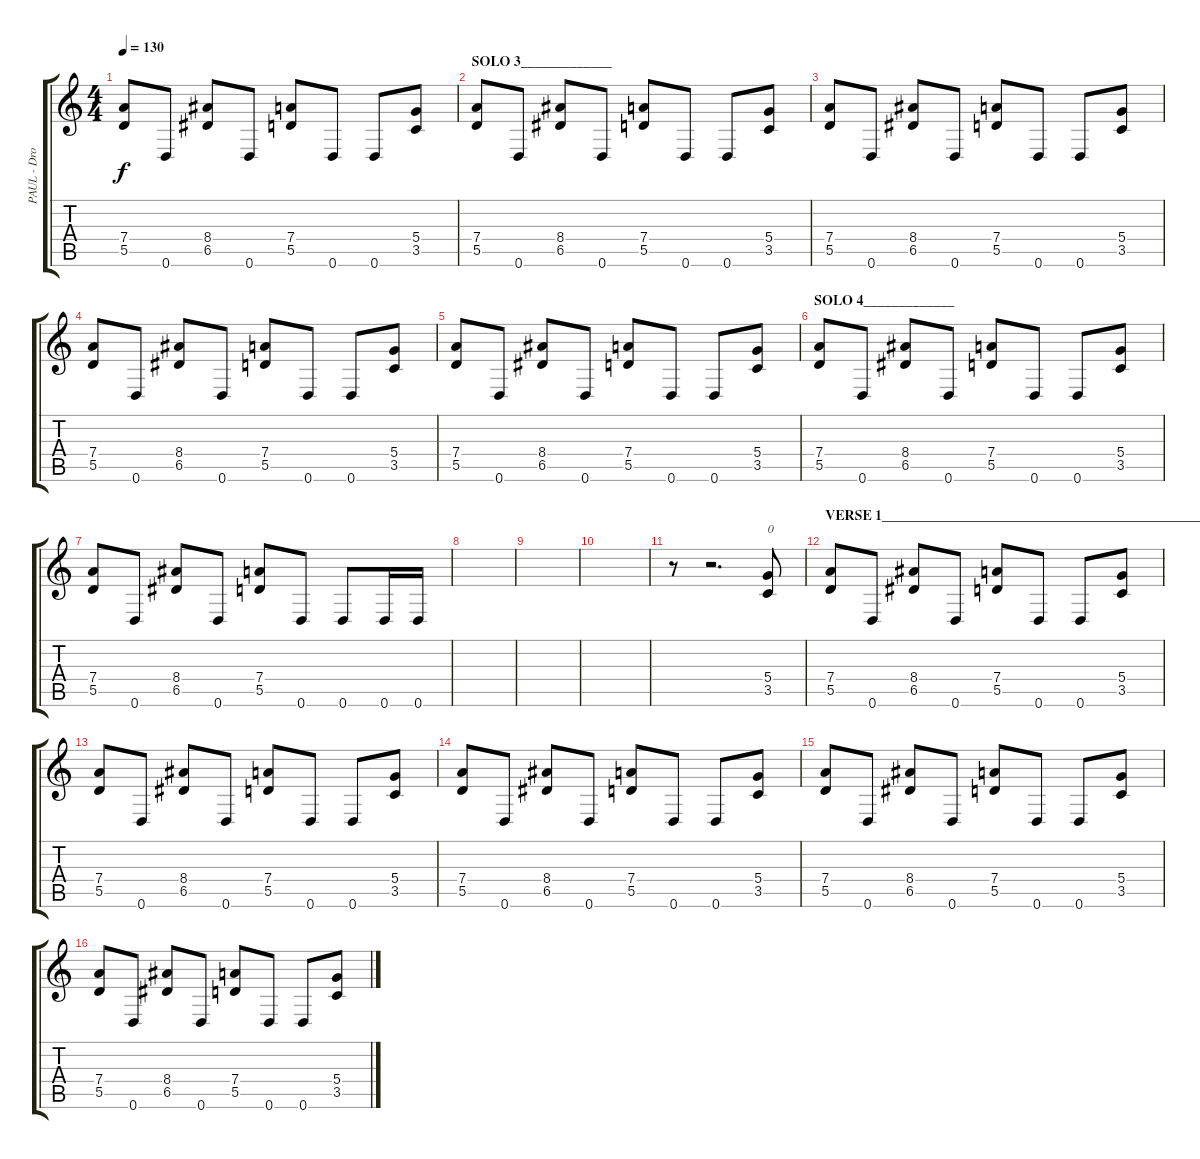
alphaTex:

\track ("PAUL - Dropped D" "PAUL - Dro") {instrument distortionguitar}
\staff {score tabs}
\tuning (E4 B3 G3 D3 A2 D2) {hide}
\ts (4 4)
\tempo 130
\clef g2
\ks c
(7.4 5.5).8{dy f} 0.6.8 (8.4 6.5).8 0.6.8 (7.4 5.5).8 0.6.8 0.6.8 (5.4 3.5).8 |
\section ("" "SOLO 3_____________")
(7.4 5.5).8 0.6.8 (8.4 6.5).8 0.6.8 (7.4 5.5).8 0.6.8 0.6.8 (5.4 3.5).8 |
(7.4 5.5).8 0.6.8 (8.4 6.5).8 0.6.8 (7.4 5.5).8 0.6.8 0.6.8 (5.4 3.5).8 |
(7.4 5.5).8 0.6.8 (8.4 6.5).8 0.6.8 (7.4 5.5).8 0.6.8 0.6.8 (5.4 3.5).8 |
(7.4 5.5).8 0.6.8 (8.4 6.5).8 0.6.8 (7.4 5.5).8 0.6.8 0.6.8 (5.4 3.5).8 |
\section ("" "SOLO 4_____________")
(7.4 5.5).8 0.6.8 (8.4 6.5).8 0.6.8 (7.4 5.5).8 0.6.8 0.6.8 (5.4 3.5).8 |
(7.4 5.5).8 0.6.8 (8.4 6.5).8 0.6.8 (7.4 5.5).8 0.6.8 0.6.8 0.6.16 0.6.16 |
|
|
|
r.8 r.2{d} (5.4 3.5).8{txt "0" balance 8} |
\section ("" "VERSE 1___________________________________________________________")
(7.4 5.5).8 0.6.8 (8.4 6.5).8 0.6.8 (7.4 5.5).8 0.6.8 0.6.8 (5.4 3.5).8 |
(7.4 5.5).8 0.6.8 (8.4 6.5).8 0.6.8 (7.4 5.5).8 0.6.8 0.6.8 (5.4 3.5).8 |
(7.4 5.5).8 0.6.8 (8.4 6.5).8 0.6.8 (7.4 5.5).8 0.6.8 0.6.8 (5.4 3.5).8 |
(7.4 5.5).8 0.6.8 (8.4 6.5).8 0.6.8 (7.4 5.5).8 0.6.8 0.6.8 (5.4 3.5).8 |
(7.4 5.5).8 0.6.8 (8.4 6.5).8 0.6.8 (7.4 5.5).8 0.6.8 0.6.8 (5.4 3.5).8
